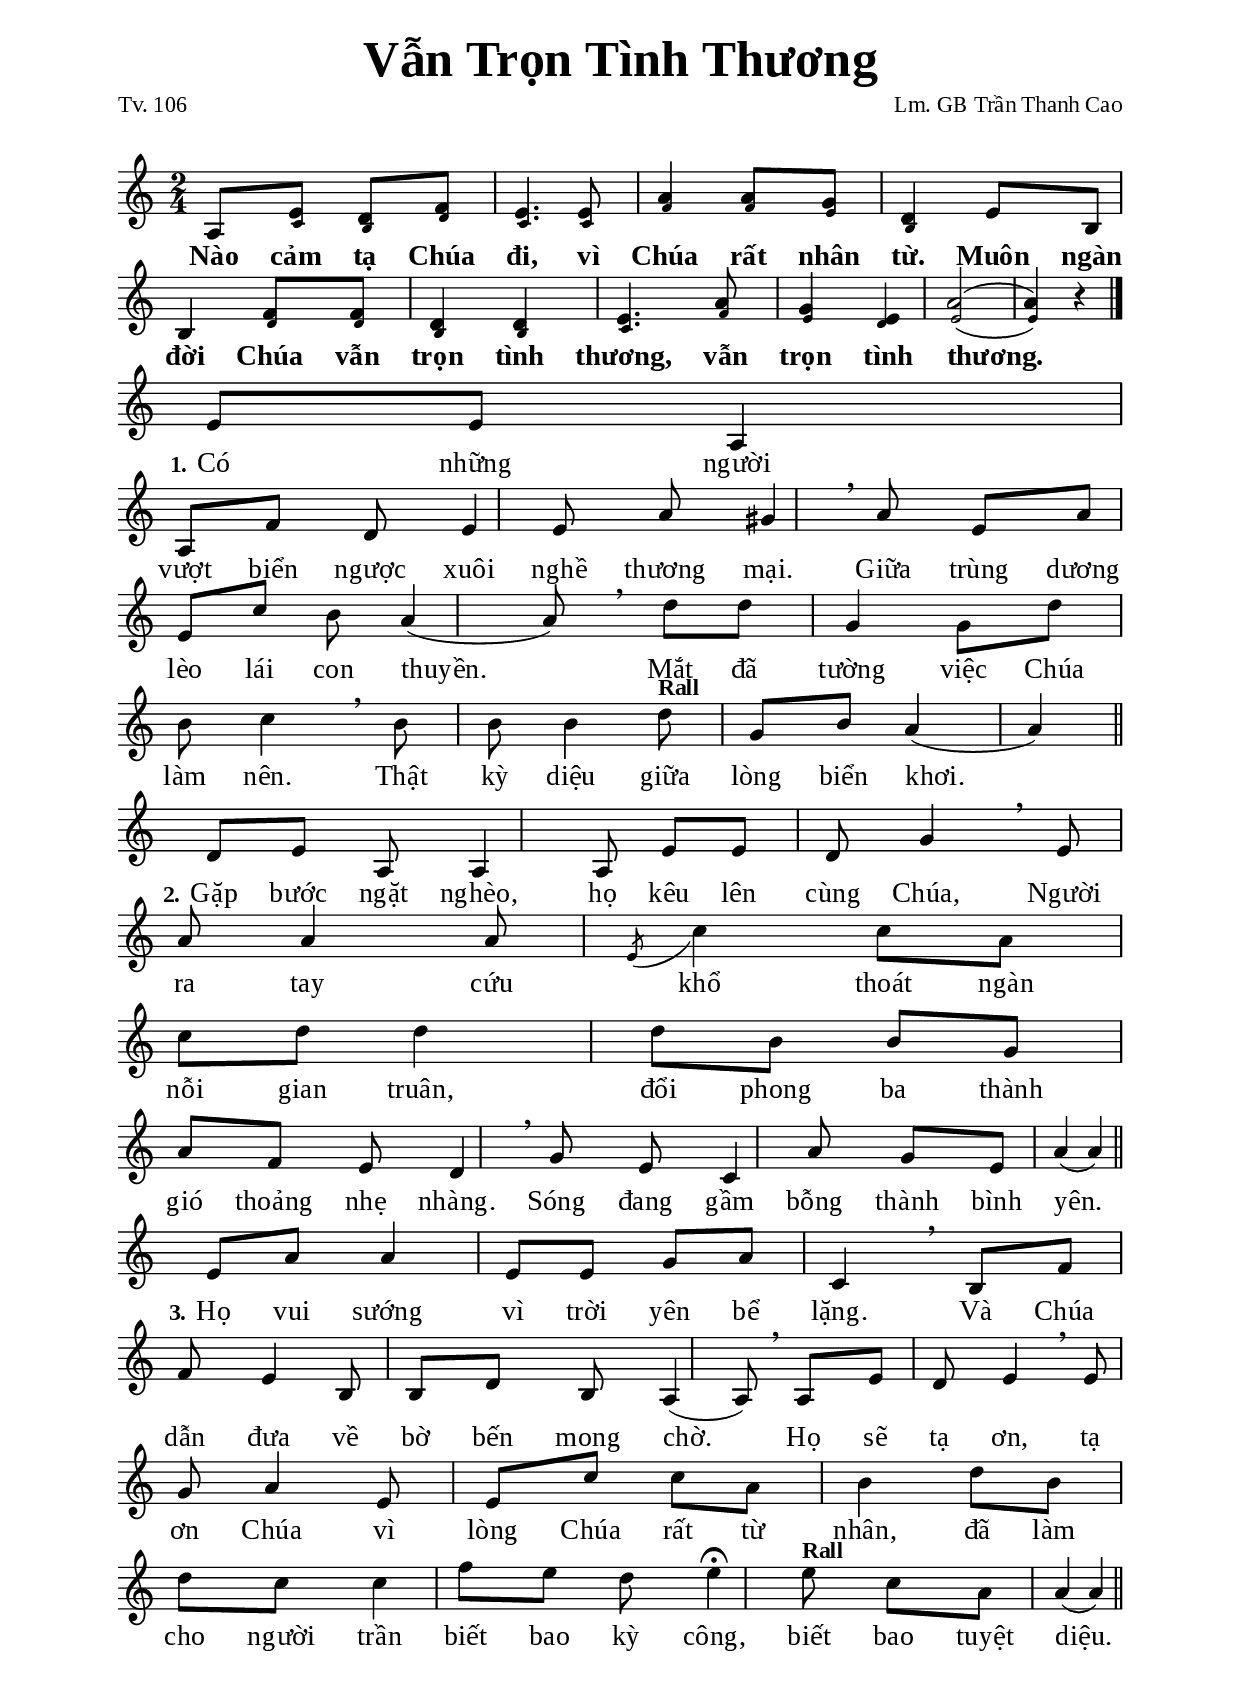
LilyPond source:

% Cài đặt chung
\version "2.22.1"
\include "english.ly"

\header {
  title = \markup { \fontsize #3 "Vẫn Trọn Tình Thương" }
  poet = "Tv. 106"
  composer = "Lm. GB Trần Thanh Cao"
  arranger = " "
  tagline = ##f
}

% Nhạc điệp khúc
nhacDiepKhucSop = \relative c' {
  a8 e' d f |
  e4. e8 |
  a4 a8 g |
  d4 e8 b |
  b4 f'8 f |
  d4 d |
  e4. a8 |
  g4 e |
  a2 ^( |
  a4) r \bar "|."
}

nhacDiepKhucBas = \relative c' {
  a8 c b d |
  c4. c8 |
  f4 f8 e |
  b4 e8 b |
  b4 d8 d |
  b4 b 
  c4. f8 |
  e4 d |
  e2 _( |
  e4) r
}

% Nhạc phiên khúc
nhacPhienKhucMot = \relative c' {
  e8 e a,4 a8 f' d e4 e8 a gs4 \breathe
  a8 e a e c' b a4 (a8) \breathe
  d8 d g,4 g8 d' b c4 \breathe
  b8 b b4 \tempo "Rall" d8 g, b a4 (a) \bar "||"
}

nhacPhienKhucHai = \relative c' {
  d8 e a, a4 a8 e' e d g4 \breathe
  e8 a a4 a8 \acciaccatura e8 c'4 c8 a c d d4
  d8 b b g a f e d4 \breathe
  g8 e c4 a'8 g e a4 (a) \bar "||"
}

nhacPhienKhucBa = \relative c' {
  e8 a a4 e8 e g a c,4 \breathe
  b8 f' f e4 b8 b d b a4 (a8) \breathe
  a8 e' d e4 \breathe
  e8 g a4 e8 e c' c a b4 d8 b d c c4 f8 e d e4 \fermata
  \tempo "Rall" e8 c a a4 (a) \bar "||"
}

% Lời điệp khúc
loiDiepKhuc = \lyricmode {
  Nào cảm tạ Chúa đi, vì Chúa rất nhân từ.
  Muôn ngàn đời Chúa vẫn trọn tình thương,
  vẫn trọn tình thương.
}

% Lời phiên khúc
loiPhienKhucMot = \lyricmode {
  \set stanza = #"1."
  Có những người vượt biển ngược xuôi nghề thương mại.
  Giữa trùng dương lèo lái con thuyền.
  Mắt đã tường việc Chúa làm nên.
  Thật kỳ diệu giữa lòng biển khơi.
}

loiPhienKhucHai = \lyricmode {
  \set stanza = #"2."
  Gặp bước ngặt nghèo, họ kêu lên cùng Chúa,
  Người ra tay cứu khổ thoát ngàn nỗi gian truân,
  đổi phong ba thành gió thoảng nhẹ nhàng.
  Sóng đang gầm bỗng thành bình yên.
}

loiPhienKhucBa = \lyricmode {
  \set stanza = #"3."
  Họ vui sướng vì trời yên bể lặng.
  Và Chúa dẫn đưa về bờ bến mong chờ.
  Họ sẽ tạ ơn, tạ ơn Chúa vì lòng Chúa rất từ nhân,
  đã làm cho người trần biết bao kỳ công,
  biết bao tuyệt diệu.
}


% Dàn trang
\paper {
  #(set-paper-size "a4")
  top-margin = 10\mm
  bottom-margin = 10\mm
  left-margin = 20\mm
  right-margin = 20\mm
  indent = #0
  #(define fonts
    (make-pango-font-tree
      "Liberation Serif"
      "Liberation Serif"
      "Liberation Serif"
      (/ 20 20)))
  page-count = #1
  system-system-spacing = #'((basic-distance . 13))
  score-system-spacing = #'((basic-distance . 13))
}

% Thiết lập tông và nhịp
TongNhip = { \key c \major \time 2/4 }

% Đổi kích thước nốt cho bè phụ
notBePhu =
#(define-music-function (font-size music) (number? ly:music?)
   (for-some-music
     (lambda (m)
       (if (music-is-of-type? m 'rhythmic-event)
           (begin
             (set! (ly:music-property m 'tweaks)
                   (cons `(font-size . ,font-size)
                         (ly:music-property m 'tweaks)))
             #t)
           #f))
     music)
   music)

\score {
  \new ChoirStaff <<
    \new Staff = diepKhuc \with {
        \consists "Merge_rests_engraver"
        %\magnifyStaff #(magstep +1)
        printPartCombineTexts = ##f
      }
      <<
      \new Voice \TongNhip \partCombine 
        \nhacDiepKhucSop
        \notBePhu -3 { \nhacDiepKhucBas }
      \new NullVoice = nhacThamChieu \nhacDiepKhucSop
      \new Lyrics \lyricsto nhacThamChieu \loiDiepKhuc
      >>
  >>
  \layout {
    \override Lyrics.LyricText.font-series = #'bold
    \override Lyrics.LyricText.font-size = #+2
    \override Lyrics.LyricSpace.minimum-distance = #3
    \override Score.BarNumber.break-visibility = ##(#f #f #f)
    \override Score.SpacingSpanner.uniform-stretching = ##t
  }
}

\score {
  \new ChoirStaff <<
    \new Staff = phienKhuc \with {
        %\magnifyStaff #(magstep +1)
      }
      <<
      \new Voice = beSop {
        \key c \major \time 2/4 \nhacPhienKhucMot
      }
    >>
    \new Lyrics \lyricsto beSop \loiPhienKhucMot
  >>
  \layout {
    \override Staff.TimeSignature.transparent = ##t
    \override Lyrics.LyricText.font-size = #+2
    \override Lyrics.LyricSpace.minimum-distance = #3.5
    \override Score.BarNumber.break-visibility = ##(#f #f #f)
    \override Score.SpacingSpanner.uniform-stretching = ##t
    \set Score.barAlways = ##t
    \set Score.defaultBarType = ""
  } 
}

\score {
  \new ChoirStaff <<
    \new Staff = phienKhuc \with {
        %\magnifyStaff #(magstep +1)
      }
      <<
      \new Voice = beSop {
        \key c \major \time 2/4 \nhacPhienKhucHai
      }
    >>
    \new Lyrics \lyricsto beSop \loiPhienKhucHai
  >>
  \layout {
    \override Staff.TimeSignature.transparent = ##t
    \override Lyrics.LyricText.font-size = #+2
    \override Lyrics.LyricSpace.minimum-distance = #3
    \override Score.BarNumber.break-visibility = ##(#f #f #f)
    \override Score.SpacingSpanner.uniform-stretching = ##t
    \set Score.barAlways = ##t
    \set Score.defaultBarType = ""
  } 
}

\score {
  \new ChoirStaff <<
    \new Staff = phienKhuc \with {
        %\magnifyStaff #(magstep +1)
      }
      <<
      \new Voice = beSop {
        \key c \major \time 2/4 \nhacPhienKhucBa
      }
    >>
    \new Lyrics \lyricsto beSop \loiPhienKhucBa
  >>
  \layout {
    \override Staff.TimeSignature.transparent = ##t
    \override Lyrics.LyricText.font-size = #+2
    \override Lyrics.LyricSpace.minimum-distance = #4
    \override Score.BarNumber.break-visibility = ##(#f #f #f)
    \override Score.SpacingSpanner.uniform-stretching = ##t
    \set Score.barAlways = ##t
    \set Score.defaultBarType = ""
  } 
}
